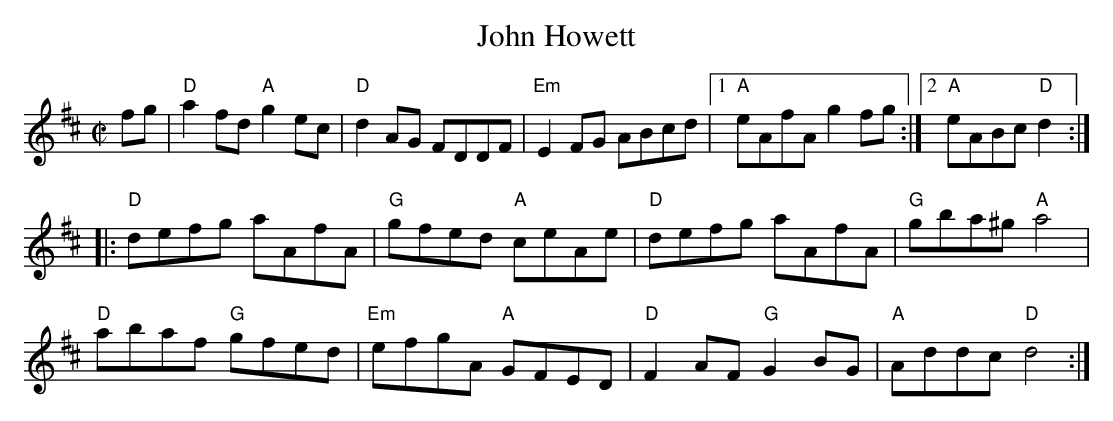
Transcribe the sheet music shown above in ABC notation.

X:1
T: John Howett
M: C|
K: D
%%textfont       Times-Roman 9.0
%%textfont       Times-Roman 7.0
fg| "D"a2fd "A"g2ec| "D"d2AG FDDF| "Em"E2FG ABcd|1 "A"eAfA g2fg:|2 "A"eABc "D"d2 :|
|:"D"defg aAfA| "G"gfed "A"ceAe| "D"defg aAfA| "G"gba^g "A"a4|
"D"abaf "G"gfed| "Em"efgA "A"GFED| "D"F2AF "G"G2BG| "A"Addc "D"d4 :|
